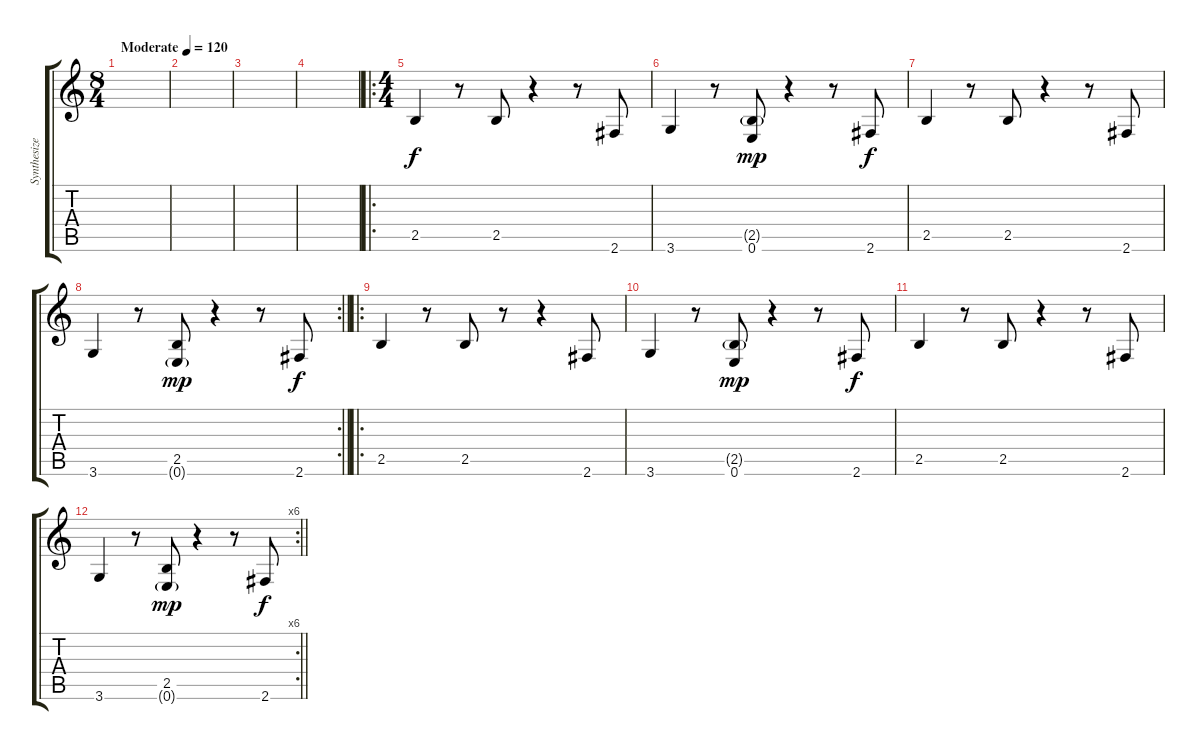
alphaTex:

\track ("Synthesized bass" "Synthesize") {instrument synthbass1}
\staff {score tabs}
\tuning (E4 B3 G3 D3 A2 E2) {hide}
\ts (8 4)
\tempo (120 "Moderate")
\clef g2
\ks c
|
|
|
|
\ro
\ts (4 4)
2.5.4 r.8 2.5.8 r.4 r.8 2.6.8 |
3.6.4 r.8 (2.5{g} 0.6).8{dy mp} r.4 r.8 2.6.8{dy f} |
2.5.4 r.8 2.5.8 r.4 r.8 2.6.8 |
\rc 2
\barLineRight lightlight
3.6.4 r.8 (2.5 0.6{g}).8{dy mp} r.4 r.8 2.6.8{dy f} |
\ro
2.5.4 r.8 2.5.8 r.8 r.4 2.6.8 |
3.6.4 r.8 (2.5{g} 0.6).8{dy mp} r.4 r.8 2.6.8{dy f} |
2.5.4 r.8 2.5.8 r.4 r.8 2.6.8 |
\rc 6
\barLineRight lightlight
3.6.4 r.8 (2.5 0.6{g}).8{dy mp} r.4 r.8 2.6.8{dy f}
